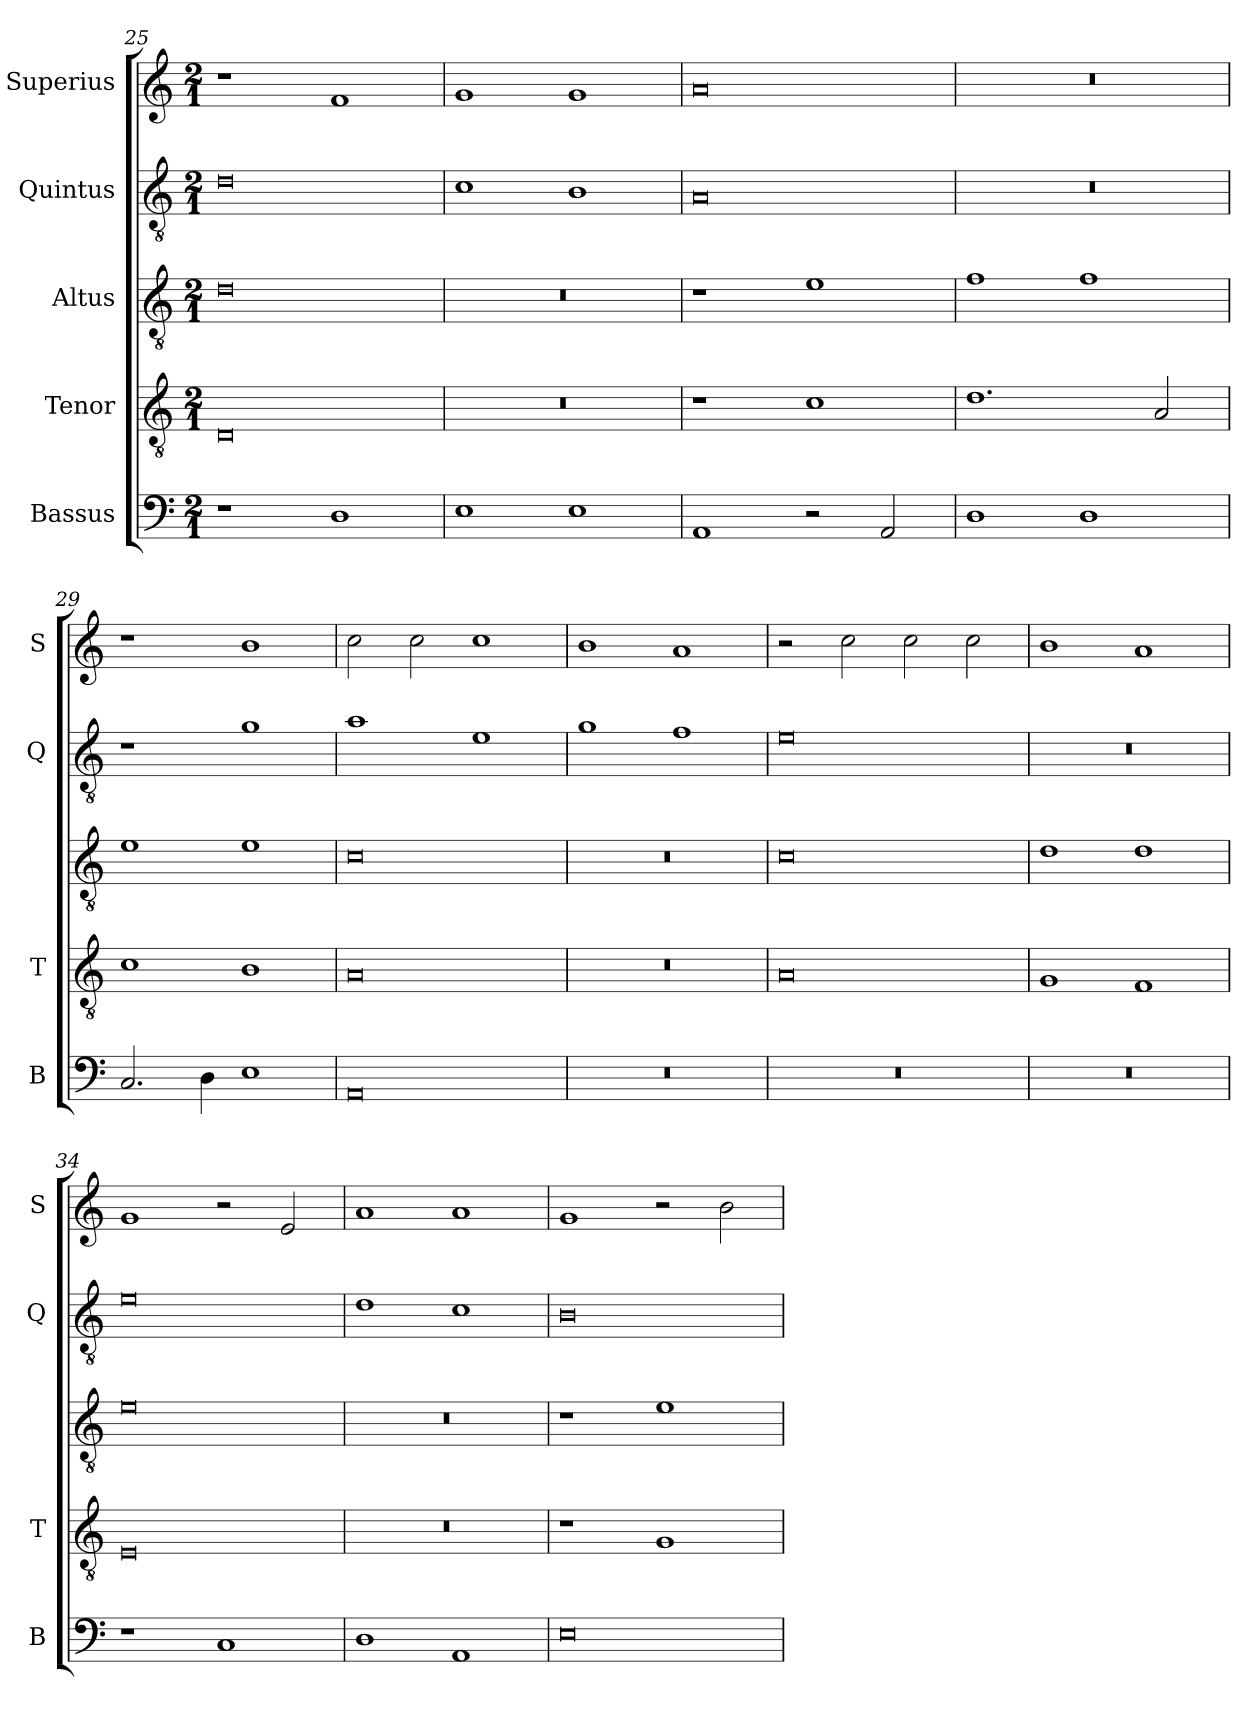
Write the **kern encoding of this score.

**kern	**kern	**kern	**kern	**kern
*part5	*part4	*part3	*part2	*part1
*staff5	*staff4	*staff3	*staff2	*staff1
*I"Bassus	*I"Tenor	*I"Altus	*I"Quintus	*I"Superius
*I'B	*I'T	*	*I'Q	*I'S
*clefF4	*clefGv2	*clefGv2	*clefGv2	*clefG2
*k[]	*k[]	*k[]	*k[]	*k[]
*M2/1	*M2/1	*M2/1	*M2/1	*M2/1
=25	=25	=25	=25	=25
1r	0D	0d	0d	1r
1D	.	.	.	1f
=26	=26	=26	=26	=26
1E	0r	0r	1c	1g
1E	.	.	1B	1g
=27	=27	=27	=27	=27
1AA	1r	1r	0A	0a
2r	1c	1e	.	.
2AA/	.	.	.	.
=28	=28	=28	=28	=28
1D	1.d	1f	0r	0r
1D	.	1f	.	.
.	2A/	.	.	.
=29	=29	=29	=29	=29
2.C/	1c	1e	1r	1r
4D\	.	.	.	.
1E	1B	1e	1g	1b
=30	=30	=30	=30	=30
0AA	0A	0c	1a	2cc\
.	.	.	.	2cc\
.	.	.	1e	1cc
=31	=31	=31	=31	=31
0r	0r	0r	1g	1b
.	.	.	1f	1a
=32	=32	=32	=32	=32
0r	0A	0c	0e	2r
.	.	.	.	2cc\
.	.	.	.	2cc\
.	.	.	.	2cc\
=33	=33	=33	=33	=33
0r	1G	1d	0r	1b
.	1F	1d	.	1a
=34	=34	=34	=34	=34
1r	0E	0e	0e	1g
1C	.	.	.	2r
.	.	.	.	2e/
=35	=35	=35	=35	=35
1D	0r	0r	1d	1a
1AA	.	.	1c	1a
=36	=36	=36	=36	=36
0E	1r	1r	0B	1g
.	1G	1e	.	2r
.	.	.	.	2b\
=	=	=	=	=
*-	*-	*-	*-	*-
